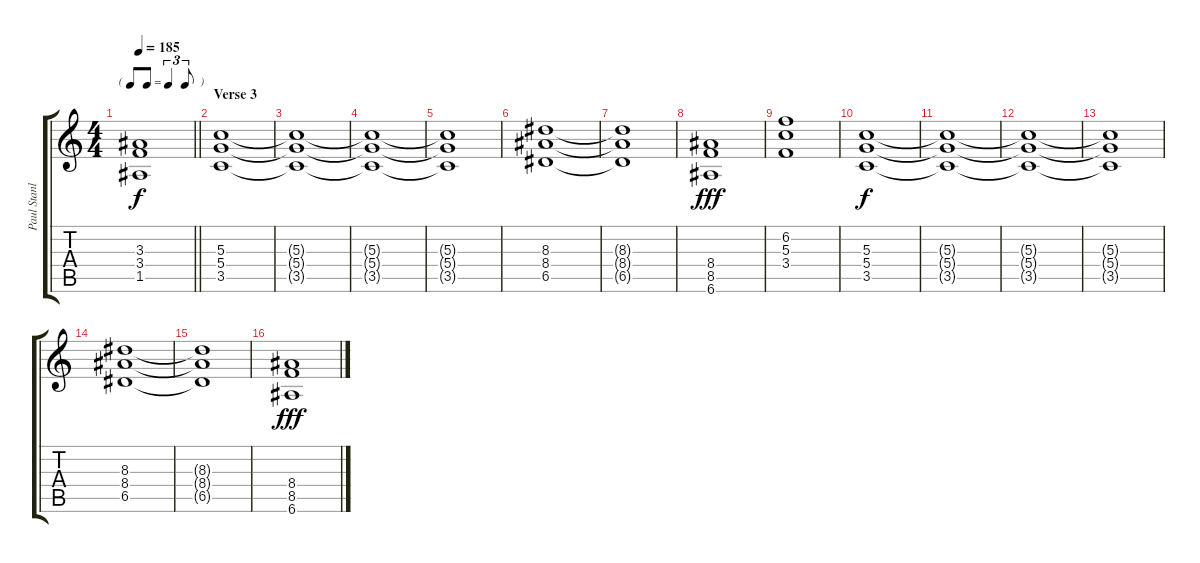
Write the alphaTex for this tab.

\track ("Paul Stanley" "Paul Stanl") {instrument overdrivenguitar}
\staff {score tabs}
\tuning (E4 B3 G3 D3 A2 E2) {hide}
\ts (4 4)
\tf triplet8th
\tempo 185
\clef g2
\barLineRight lightlight
\ks c
(3.3{t} 3.4{t} 1.5{t}).1{dy f} |
\section ("" "Verse 3")
(5.3 5.4 3.5).1 |
(5.3{t} 5.4{t} 3.5{t}).1 |
(5.3{t} 5.4{t} 3.5{t}).1 |
(5.3{t} 5.4{t} 3.5{t}).1 |
(8.3 8.4 6.5).1 |
(8.3{t} 8.4{t} 6.5{t}).1 |
(8.4 8.5 6.6).1{dy fff} |
(6.2 5.3 3.4).1 |
(5.3 5.4 3.5).1{dy f} |
(5.3{t} 5.4{t} 3.5{t}).1 |
(5.3{t} 5.4{t} 3.5{t}).1 |
(5.3{t} 5.4{t} 3.5{t}).1 |
(8.3 8.4 6.5).1 |
(8.3{t} 8.4{t} 6.5{t}).1 |
(8.4 8.5 6.6).1{dy fff}
